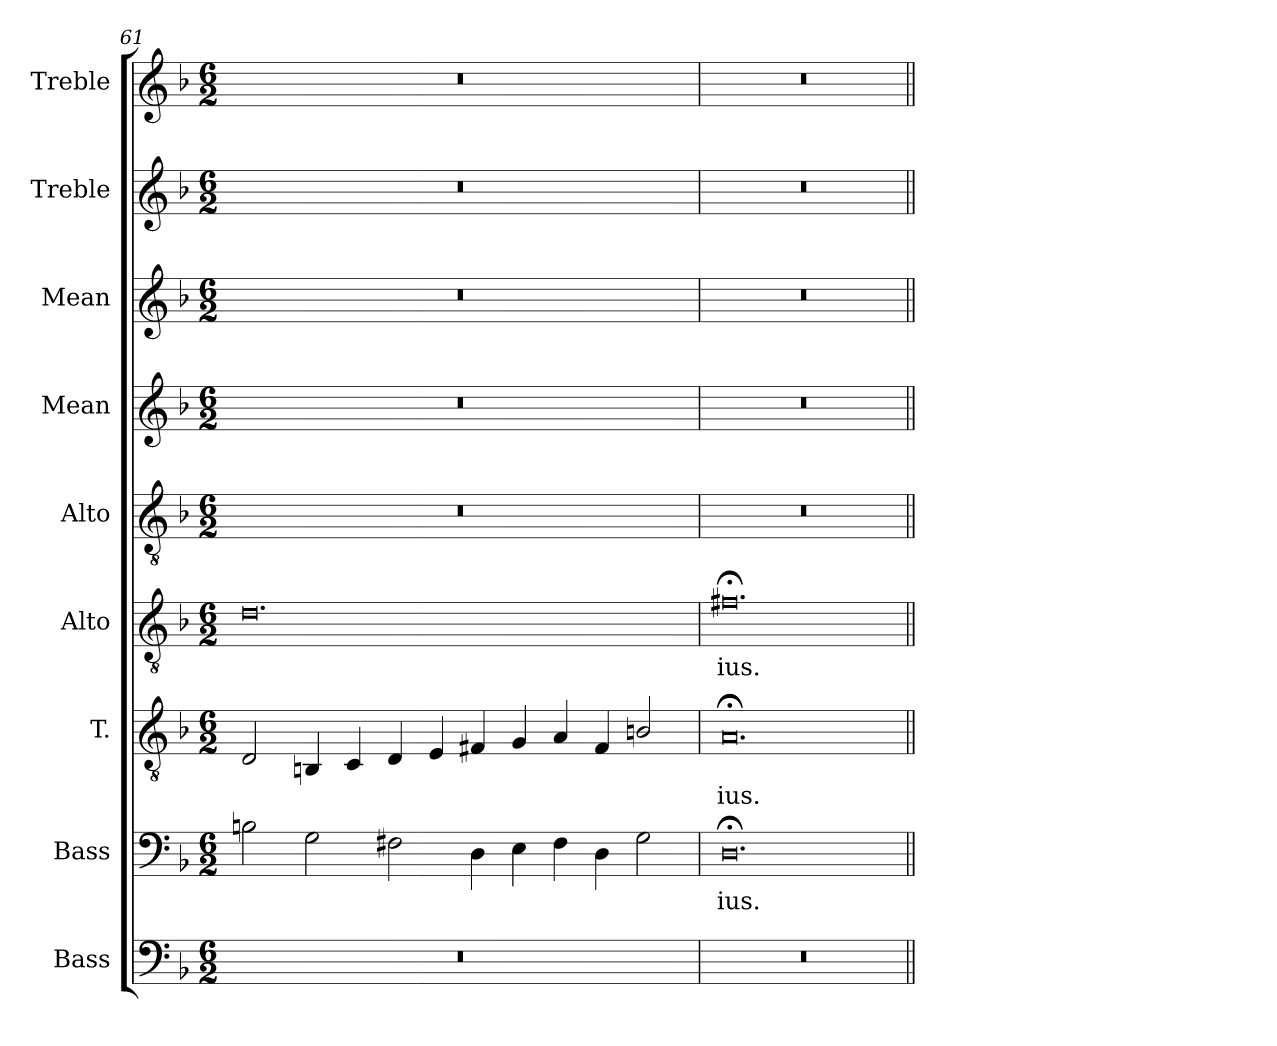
**kern	**kern	**text	**kern	**text	**kern	**text	**kern	**kern	**kern	**kern	**kern
*part9	*part8	*part8	*part7	*part7	*part6	*part6	*part5	*part4	*part3	*part2	*part1
*staff9	*staff8	*staff8	*staff7	*staff7	*staff6	*staff6	*staff5	*staff4	*staff3	*staff2	*staff1
*I"Bass	*I"Bass	*	*I"T.	*	*I"Alto	*	*I"Alto	*I"Mean	*I"Mean	*I"Treble	*I"Treble
*I'B.	*I'B.	*	*I'T.	*	*I'A2.	*	*I'A1.	*I'M.	*I'M.	*I'Tr.	*I'Tr.
*clefF4	*clefF4	*	*clefGv2	*	*clefGv2	*	*clefGv2	*clefG2	*clefG2	*clefG2	*clefG2
*	*	*	*ITrd7c12	*	*ITrd7c12	*	*ITrd7c12	*	*	*	*
*k[b-]	*k[b-]	*	*k[b-]	*	*k[b-]	*	*k[b-]	*k[b-]	*k[b-]	*k[b-]	*k[b-]
*F:	*F:	*	*F:	*	*F:	*	*F:	*F:	*F:	*F:	*F:
*M6/2	*M6/2	*	*M6/2	*	*M6/2	*	*M6/2	*M6/2	*M6/2	*M6/2	*M6/2
=61	=61	=61	=61	=61	=61	=61	=61	=61	=61	=61	=61
!LO:N:vis=1	!	!	!	!	!	!	!LO:N:vis=1	!LO:N:vis=1	!LO:N:vis=1	!LO:N:vis=1	!LO:N:vis=1
0.r	2Bni\	.	2DDi/	.	0.Di	.	0.r	0.r	0.r	0.r	0.r
.	2Gi\	.	4BBBni/	.	.	.	.	.	.	.	.
.	.	.	4CCi/	.	.	.	.	.	.	.	.
.	2F#Xi\	.	4DDi/	.	.	.	.	.	.	.	.
.	.	.	4EEi/	.	.	.	.	.	.	.	.
.	4Di\	.	4FF#Xi/	.	.	.	.	.	.	.	.
.	4Ei\	.	4GGi/	.	.	.	.	.	.	.	.
.	4F#i\	.	4AAi/	.	.	.	.	.	.	.	.
.	4Di\	.	4FF#i/	.	.	.	.	.	.	.	.
.	2Gi\	.	2BBni/	.	.	.	.	.	.	.	.
=62	=62	=62	=62	=62	=62	=62	=62	=62	=62	=62	=62
!LO:N:vis=1	!	!	!	!	!	!	!	!	!	!	!
!	!	!LO:LY:b:color=#000000	!	!	!	!	!	!	!	!	!
!	!	!	!	!LO:LY:b:color=#000000	!	!	!	!	!	!	!
!	!	!	!	!	!	!LO:LY:b:color=#000000	!LO:N:vis=1	!LO:N:vis=1	!LO:N:vis=1	!LO:N:vis=1	!LO:N:vis=1
0.r	0.D;i	ius.	0.AA;i	ius.	0.F#X;i	ius.	0.r	0.r	0.r	0.r	0.r
=||	=||	=||	=||	=||	=||	=||	=||	=||	=||	=||	=||
*-	*-	*-	*-	*-	*-	*-	*-	*-	*-	*-	*-
